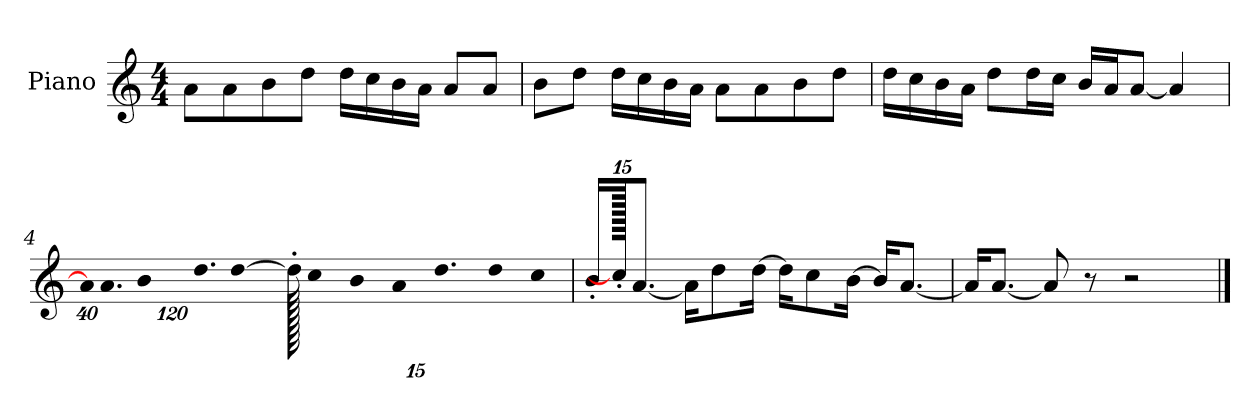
**kern
*part1
*staff1
*I"Piano
*I'P-no
*clefG2
*k[]
*M4/4
*MM90
=1
8a\L
8a\
8b\
8dd\J
16dd\LL
16cc\
16b\
16a\JJ
8a/L
8a/J
=2
8b\L
8dd\J
16dd\LL
16cc\
16b\
16a\JJ
8a\L
8a\
8b\
8dd\J
=3
16dd\LL
16cc\
16b\
16a\JJ
8dd\L
16dd\L
16cc\JJ
16b/LL
16a/J
[8a/J
4a/]
!!LO:LB:g=z
=4
*Xbrackettup
!LO:N:vis=32
640%23a\KLL]
!LO:N:vis=16.
960%103a\J
!LO:N:vis=8
960%137b\
!LO:N:vis=16.
960%103dd\L
[384%41dd\J
1920dd'\]
20cc\LL
20b\
20a\J
10.dd\
10dd\
[1920%191cc\J
=5
16b'/KL
1920cc'\]
[8.a/J
16a\KL]
8dd\
[16dd\Jk
16dd\KL]
8cc\
[16b\Jk
16b/KL]
[8.a/J
=6
16a/KL]
[8.a/J
8a/]
8r
2r
==
*-
